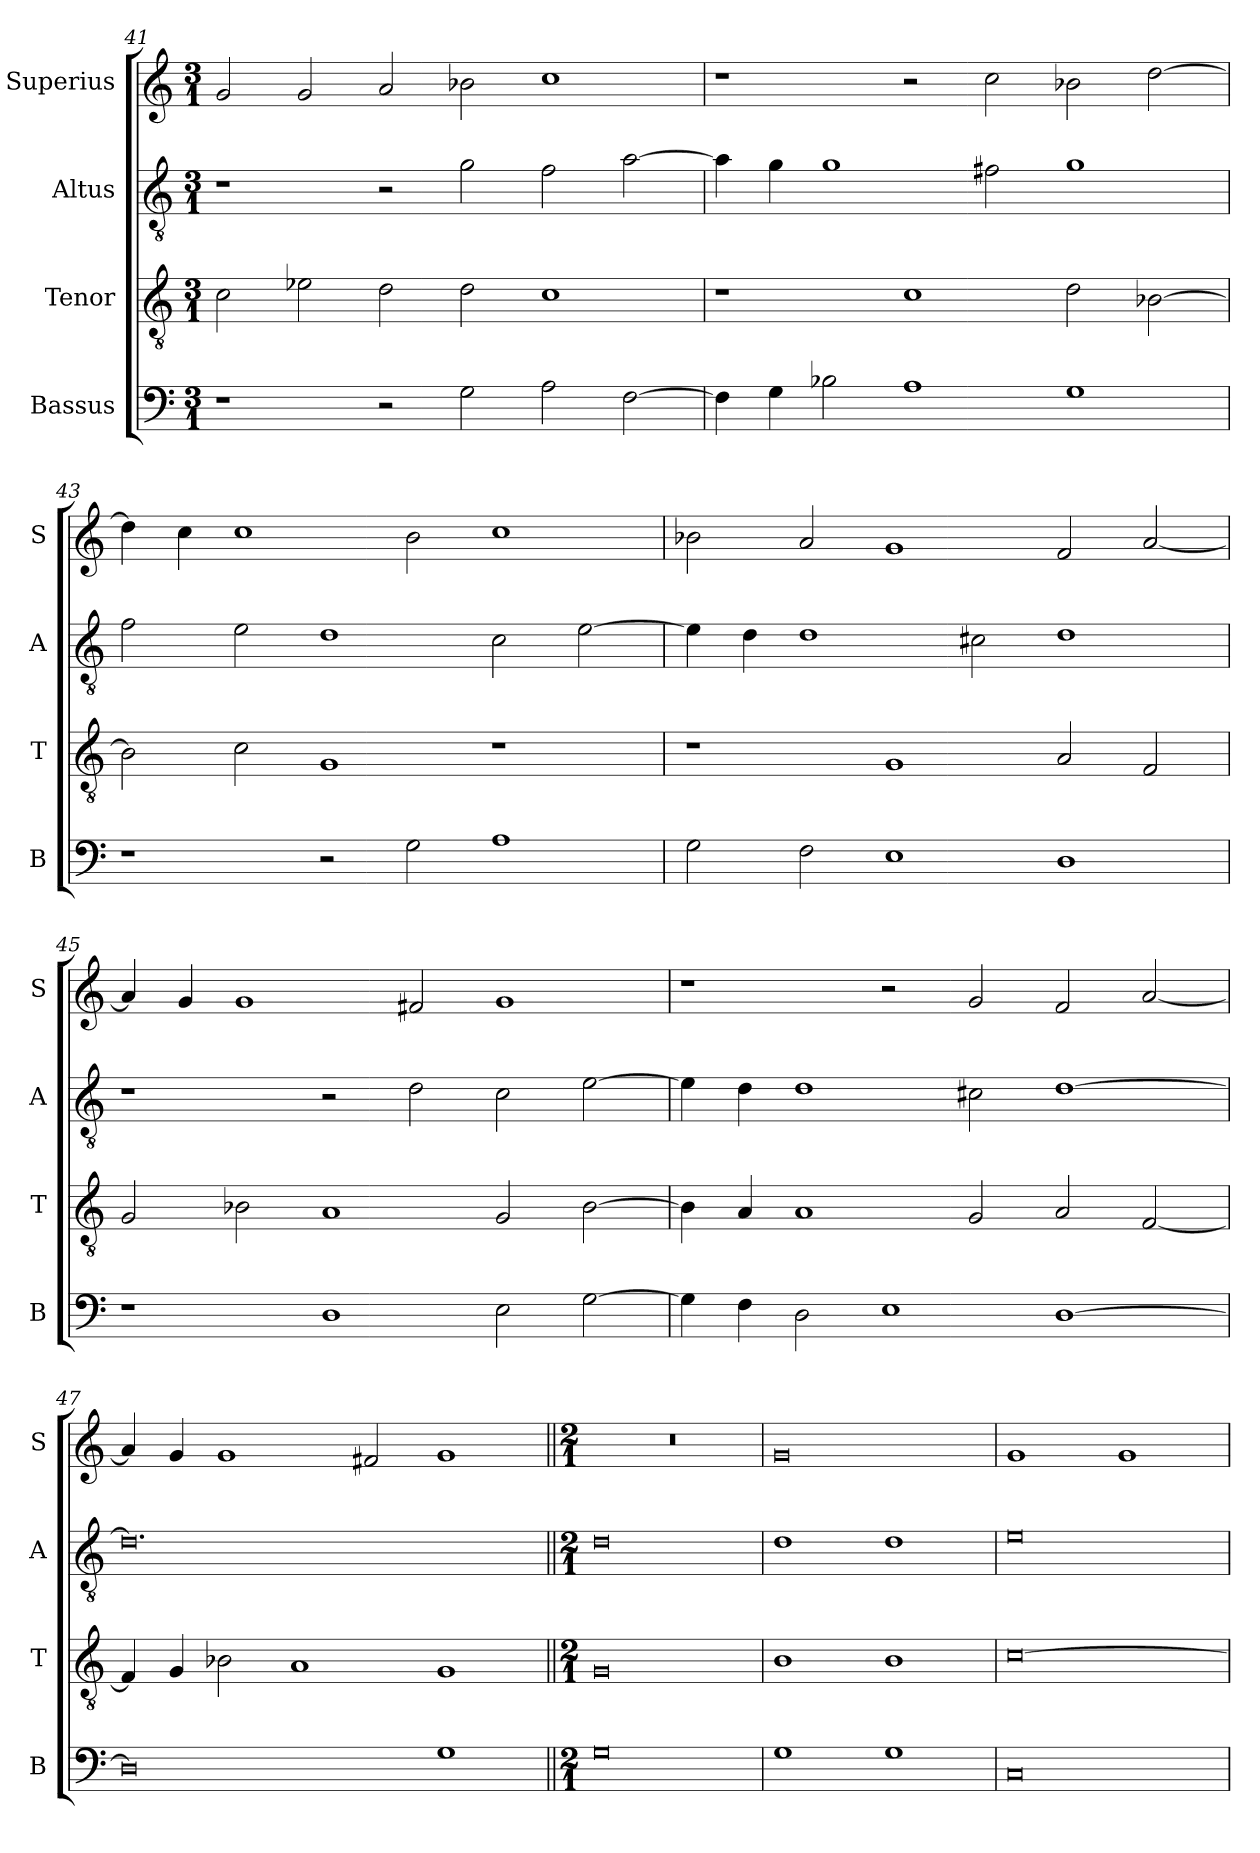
**kern	**kern	**kern	**kern
*part4	*part3	*part2	*part1
*staff4	*staff3	*staff2	*staff1
*I"Bassus	*I"Tenor	*I"Altus	*I"Superius
*I'B	*I'T	*I'A	*I'S
*clefF4	*clefGv2	*clefGv2	*clefG2
*k[]	*k[]	*k[]	*k[]
*M3/1	*M3/1	*M3/1	*M3/1
=41	=41	=41	=41
1r	2c\	1r	2g/
.	2e-X\	.	2g/
2r	2d\	2r	2a/
2G\	2d\	2g\	2b-X\
2A\	1c	2f\	1cc
[2F\	.	[2a\	.
=42	=42	=42	=42
4F\]	1r	4a\]	1r
4G\	.	4g\	.
2B-X\	.	1g	.
1A	1c	.	2r
.	.	2f#X\	2cc\
1G	2d\	1g	2b-X\
.	[2B-X\	.	[2dd\
=43	=43	=43	=43
1r	2B-\]	2f\	4dd\]
.	.	.	4cc\
.	2c\	2e\	1cc
2r	1G	1d	.
2G\	.	.	2b\
1A	1r	2c\	1cc
.	.	[2e\	.
=44	=44	=44	=44
2G\	1r	4e\]	2b-X\
.	.	4d\	.
2F\	.	1d	2a/
1E	1G	.	1g
.	.	2c#X\	.
1D	2A/	1d	2f/
.	2F/	.	[2a/
=45	=45	=45	=45
1r	2G/	1r	4a/]
.	.	.	4g/
.	2B-X\	.	1g
1D	1A	2r	.
.	.	2d\	2f#X/
2E\	2G/	2c\	1g
[2G\	[2B-\	[2e\	.
=46	=46	=46	=46
4G\]	4B-\]	4e\]	1r
4F\	4A/	4d\	.
2D\	1A	1d	.
1E	.	.	2r
.	2G/	2c#X\	2g/
[1D	2A/	[1d	2f/
.	[2F/	.	[2a/
=47	=47	=47	=47
0D]	4F/]	0.d]	4a/]
.	4G/	.	4g/
.	2B-X\	.	1g
.	1A	.	.
.	.	.	2f#X/
1G	1G	.	1g
!!LO:LB:g=z
=48||	=48||	=48||	=48||
*M2/1	*M2/1	*M2/1	*M2/1
0G	0G	0d	0r
=49	=49	=49	=49
1G	1B	1d	0g
1G	1B	1d	.
=50	=50	=50	=50
0C	[0c	0e	1g
.	.	.	1g
=	=	=	=
*-	*-	*-	*-
